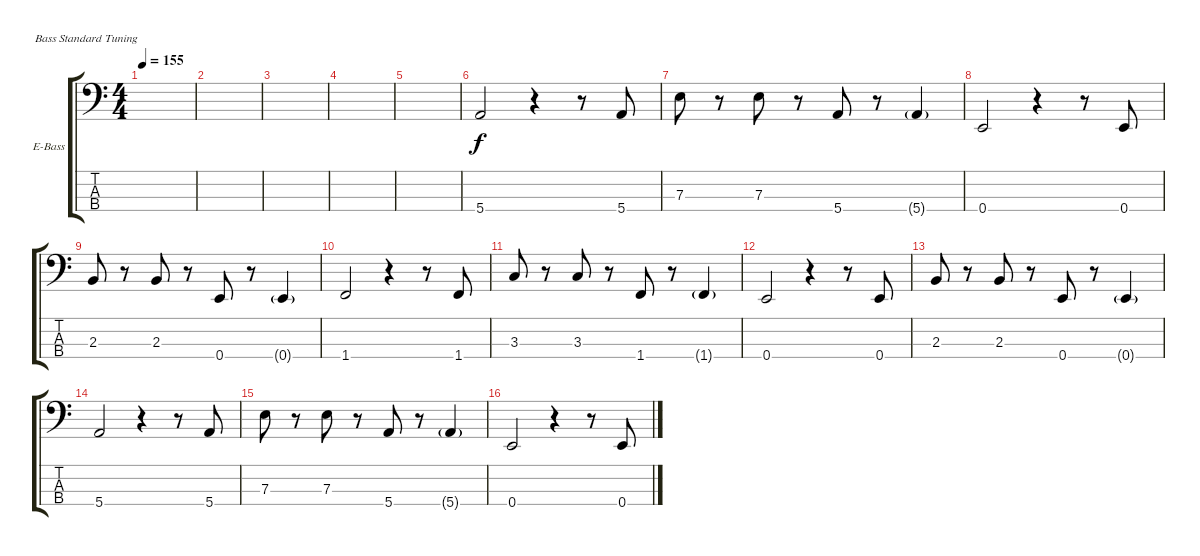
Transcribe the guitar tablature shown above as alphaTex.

\defaultSystemsLayout 4
\bracketExtendMode groupsimilarinstruments
\firstSystemTrackNameOrientation horizontal
\otherSystemsTrackNameOrientation horizontal
\track ("Electric Bass" "E-Bass") {instrument electricbassfinger}
\staff {score tabs}
\tuning (G2 D2 A1 E1)
\ts (4 4)
\tempo 155
\clef f4
\ks c
|
|
|
|
|
5.4.2 r.4 r.8 5.4.8 |
7.3.8 r.8 7.3.8 r.8 5.4.8 r.8 5.4{g}.4 |
0.4.2 r.4 r.8 0.4.8 |
2.3.8 r.8 2.3.8 r.8 0.4.8 r.8 0.4{g}.4 |
1.4.2 r.4 r.8 1.4.8 |
3.3.8 r.8 3.3.8 r.8 1.4.8 r.8 1.4{g}.4 |
0.4.2 r.4 r.8 0.4.8 |
2.3.8 r.8 2.3.8 r.8 0.4.8 r.8 0.4{g}.4 |
5.4.2 r.4 r.8 5.4.8 |
7.3.8 r.8 7.3.8 r.8 5.4.8 r.8 5.4{g}.4 |
0.4.2 r.4 r.8 0.4.8
